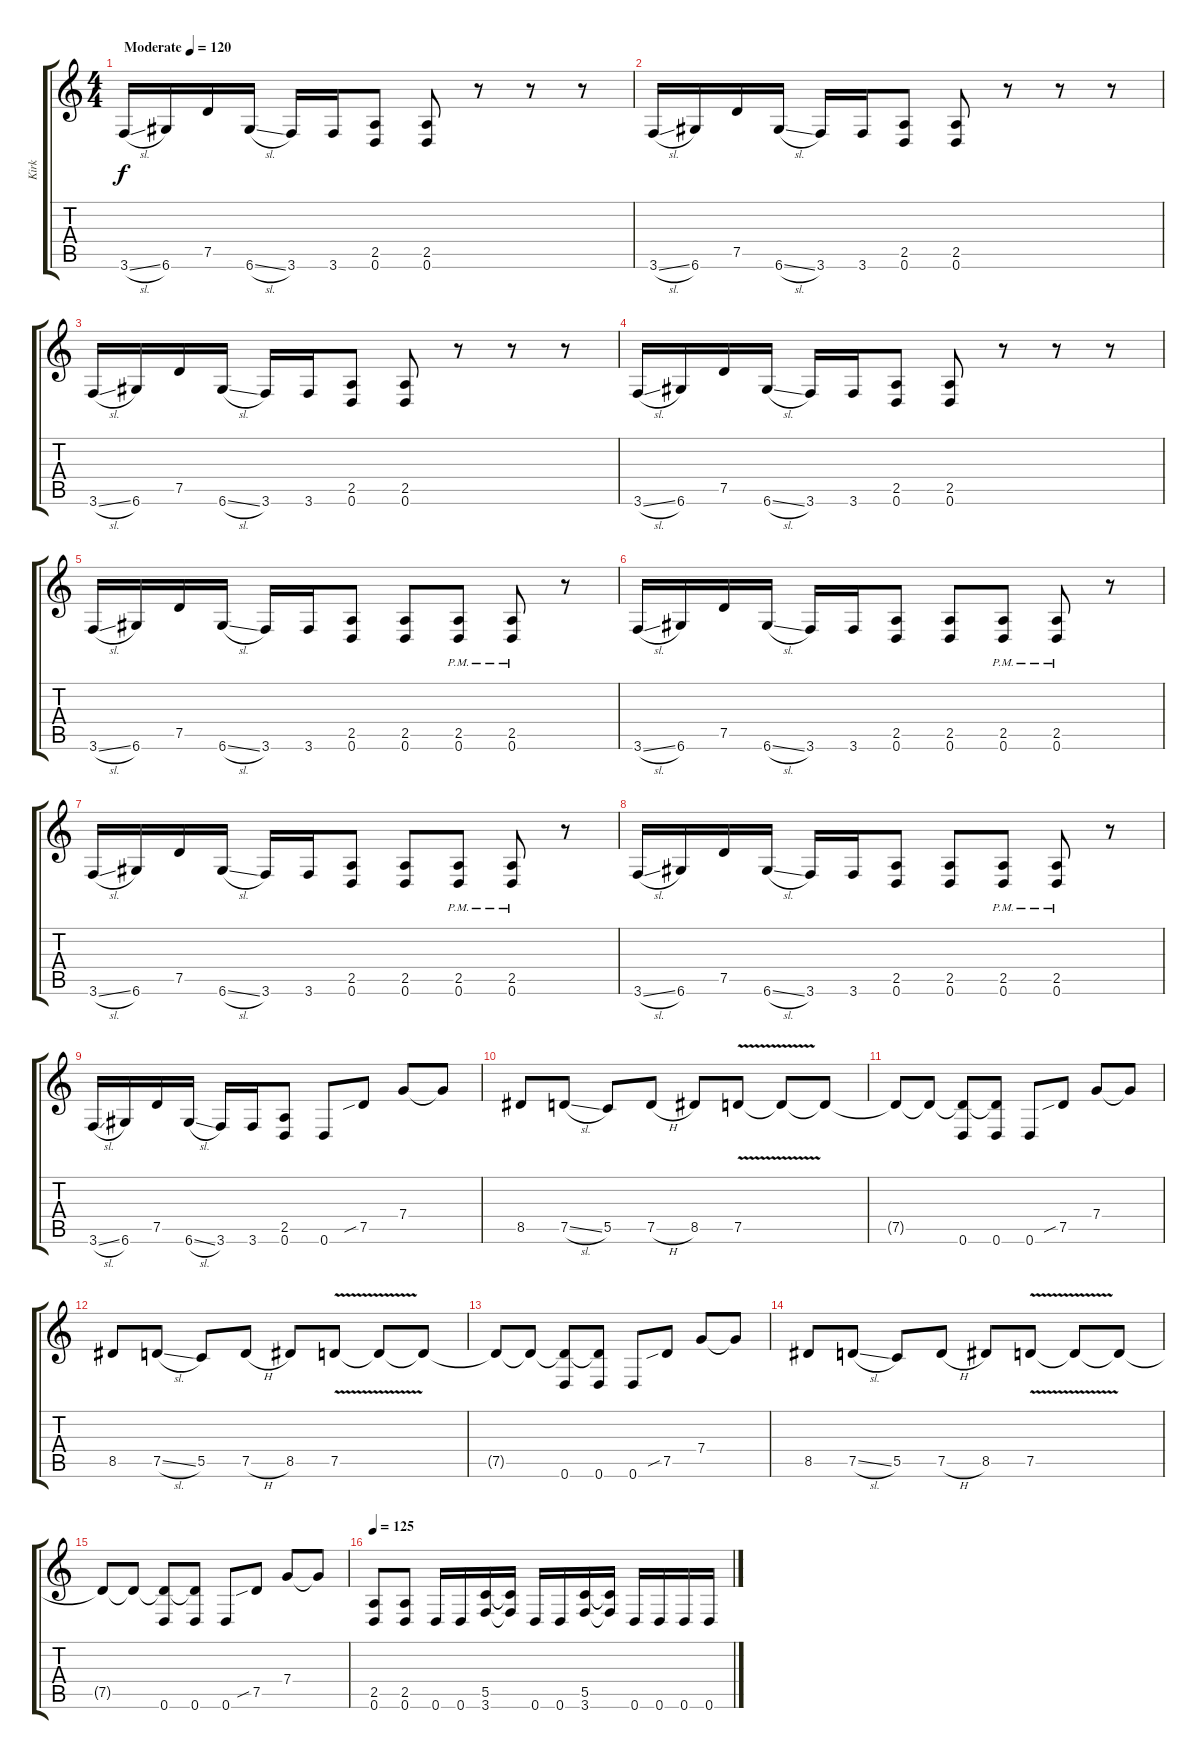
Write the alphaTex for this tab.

\track ("Kirk" "Kirk") {instrument distortionguitar}
\staff {score tabs}
\tuning (D4 A3 F3 C3 G2 D2) {hide}
\ts (4 4)
\tempo (120 "Moderate")
\clef g2
\ks c
3.6{sl}.16{dy f instrument distortionguitar} 6.6.16 7.5.16 6.6{sl}.16 3.6.16 3.6.16 (2.5 0.6).8 (2.5 0.6).8 r.8 r.8 r.8 |
3.6{sl}.16 6.6.16 7.5.16 6.6{sl}.16 3.6.16 3.6.16 (2.5 0.6).8 (2.5 0.6).8 r.8 r.8 r.8 |
3.6{sl}.16 6.6.16 7.5.16 6.6{sl}.16 3.6.16 3.6.16 (2.5 0.6).8 (2.5 0.6).8 r.8 r.8 r.8 |
3.6{sl}.16 6.6.16 7.5.16 6.6{sl}.16 3.6.16 3.6.16 (2.5 0.6).8 (2.5 0.6).8 r.8 r.8 r.8 |
3.6{sl}.16 6.6.16 7.5.16 6.6{sl}.16 3.6.16 3.6.16 (2.5 0.6).8 (2.5 0.6).8 (2.5{pm} 0.6{pm}).8 (2.5{pm} 0.6{pm}).8 r.8 |
3.6{sl}.16 6.6.16 7.5.16 6.6{sl}.16 3.6.16 3.6.16 (2.5 0.6).8 (2.5 0.6).8 (2.5{pm} 0.6{pm}).8 (2.5{pm} 0.6{pm}).8 r.8 |
3.6{sl}.16 6.6.16 7.5.16 6.6{sl}.16 3.6.16 3.6.16 (2.5 0.6).8 (2.5 0.6).8 (2.5{pm} 0.6{pm}).8 (2.5{pm} 0.6{pm}).8 r.8 |
3.6{sl}.16 6.6.16 7.5.16 6.6{sl}.16 3.6.16 3.6.16 (2.5 0.6).8 (2.5 0.6).8 (2.5{pm} 0.6{pm}).8 (2.5{pm} 0.6{pm}).8 r.8 |
3.6{sl}.16 6.6.16 7.5.16 6.6{sl}.16 3.6.16 3.6.16 (2.5 0.6).8 0.6.8 7.5{sib}.8 7.4.8 7.4{t}.8 |
8.5.8 7.5{sl}.8 5.5.8 7.5{h}.8 8.5.8 7.5{v}.8 7.5{t}.8 7.5{t}.8 |
7.5{t}.8 7.5{t}.8 (7.5{t} 0.6).8 (7.5{t} 0.6).8 0.6.8 7.5{sib}.8 7.4.8 7.4{t}.8 |
8.5.8 7.5{sl}.8 5.5.8 7.5{h}.8 8.5.8 7.5{v}.8 7.5{t}.8 7.5{t}.8 |
7.5{t}.8 7.5{t}.8 (7.5{t} 0.6).8 (7.5{t} 0.6).8 0.6.8 7.5{sib}.8 7.4.8 7.4{t}.8 |
8.5.8 7.5{sl}.8 5.5.8 7.5{h}.8 8.5.8 7.5{v}.8 7.5{t}.8 7.5{t}.8 |
7.5{t}.8 7.5{t}.8 (7.5{t} 0.6).8 (7.5{t} 0.6).8 0.6.8 7.5{sib}.8 7.4.8 7.4{t}.8 |
\tempo 125
(2.5 0.6).8 (2.5 0.6).8 0.6.16 0.6.16 (5.5 3.6).16 (5.5{t} 3.6{t}).16 0.6.16 0.6.16 (5.5 3.6).16 (5.5{t} 3.6{t}).16 0.6.16 0.6.16 0.6.16 0.6.16
